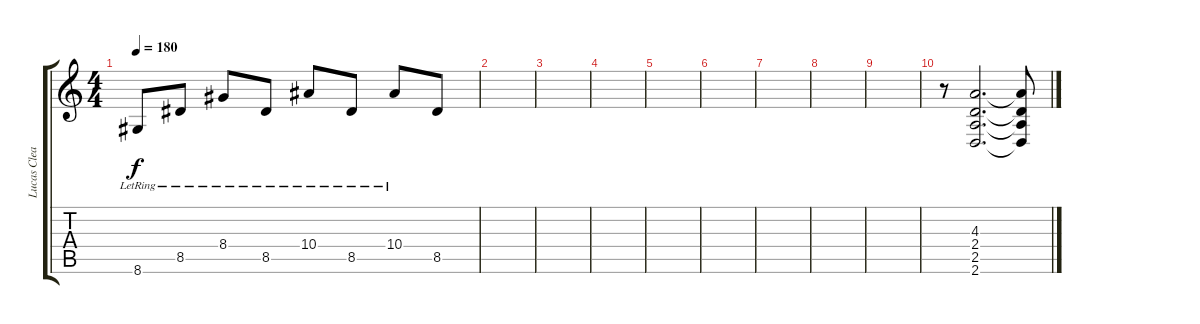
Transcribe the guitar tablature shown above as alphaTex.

\track ("Lucas Clean" "Lucas Clea") {instrument electricguitarclean}
\staff {score tabs}
\tuning (D4 A3 F3 C3 G2 C2) {hide}
\ts (4 4)
\tempo 180
\clef g2
\ks c
8.6{lr}.8{dy f} 8.5{lr}.8 8.4{lr}.8 8.5{lr}.8 10.4{lr}.8 8.5{lr}.8 10.4{lr}.8 8.5.8 |
|
|
|
|
|
|
|
|
r.8 (4.3 2.4 2.5 2.6).2{d volume 16 instrument reversecymbal} (4.3{t} 2.4{t} 2.5{t} 2.6{t}).8
